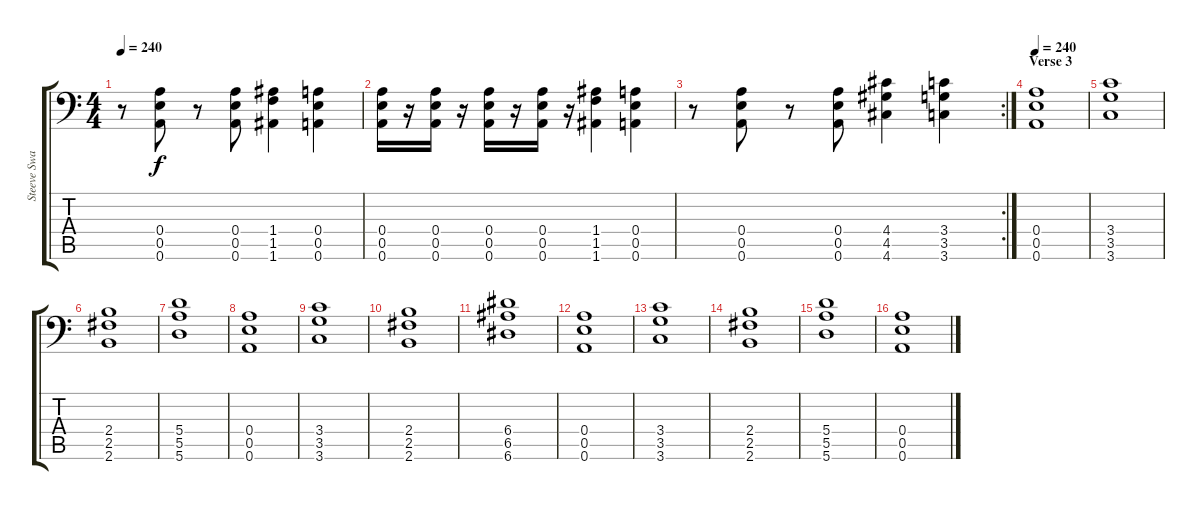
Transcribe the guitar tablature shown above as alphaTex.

\track ("Steeve Swanson - Overdub/Solo" "Steeve Swa") {instrument overdrivenguitar}
\staff {score tabs}
\tuning (B3 Gb3 D3 A2 E2 A1) {hide}
\ts (4 4)
\tempo 240
\clef f4
\ks c
r.8{dy f} (0.4 0.5 0.6).8 r.8 (0.4 0.5 0.6).8 (1.4 1.5 1.6).4 (0.4 0.5 0.6).4 |
(0.4 0.5 0.6).16 r.16 (0.4 0.5 0.6).16 r.16 (0.4 0.5 0.6).16 r.16 (0.4 0.5 0.6).16 r.16 (1.4 1.5 1.6).4 (0.4 0.5 0.6).4 |
\rc 2
r.8 (0.4 0.5 0.6).8 r.8 (0.4 0.5 0.6).8 (4.4 4.5 4.6).4 (3.4 3.5 3.6).4 |
\section ("" "Verse 3")
\tempo 240
(0.4 0.5 0.6).1{volume 12 balance 12 instrument overdrivenguitar} |
(3.4 3.5 3.6).1 |
(2.4 2.5 2.6).1 |
(5.4 5.5 5.6).1 |
(0.4 0.5 0.6).1 |
(3.4 3.5 3.6).1 |
(2.4 2.5 2.6).1 |
(6.4 6.5 6.6).1 |
(0.4 0.5 0.6).1 |
(3.4 3.5 3.6).1 |
(2.4 2.5 2.6).1 |
(5.4 5.5 5.6).1 |
(0.4 0.5 0.6).1
